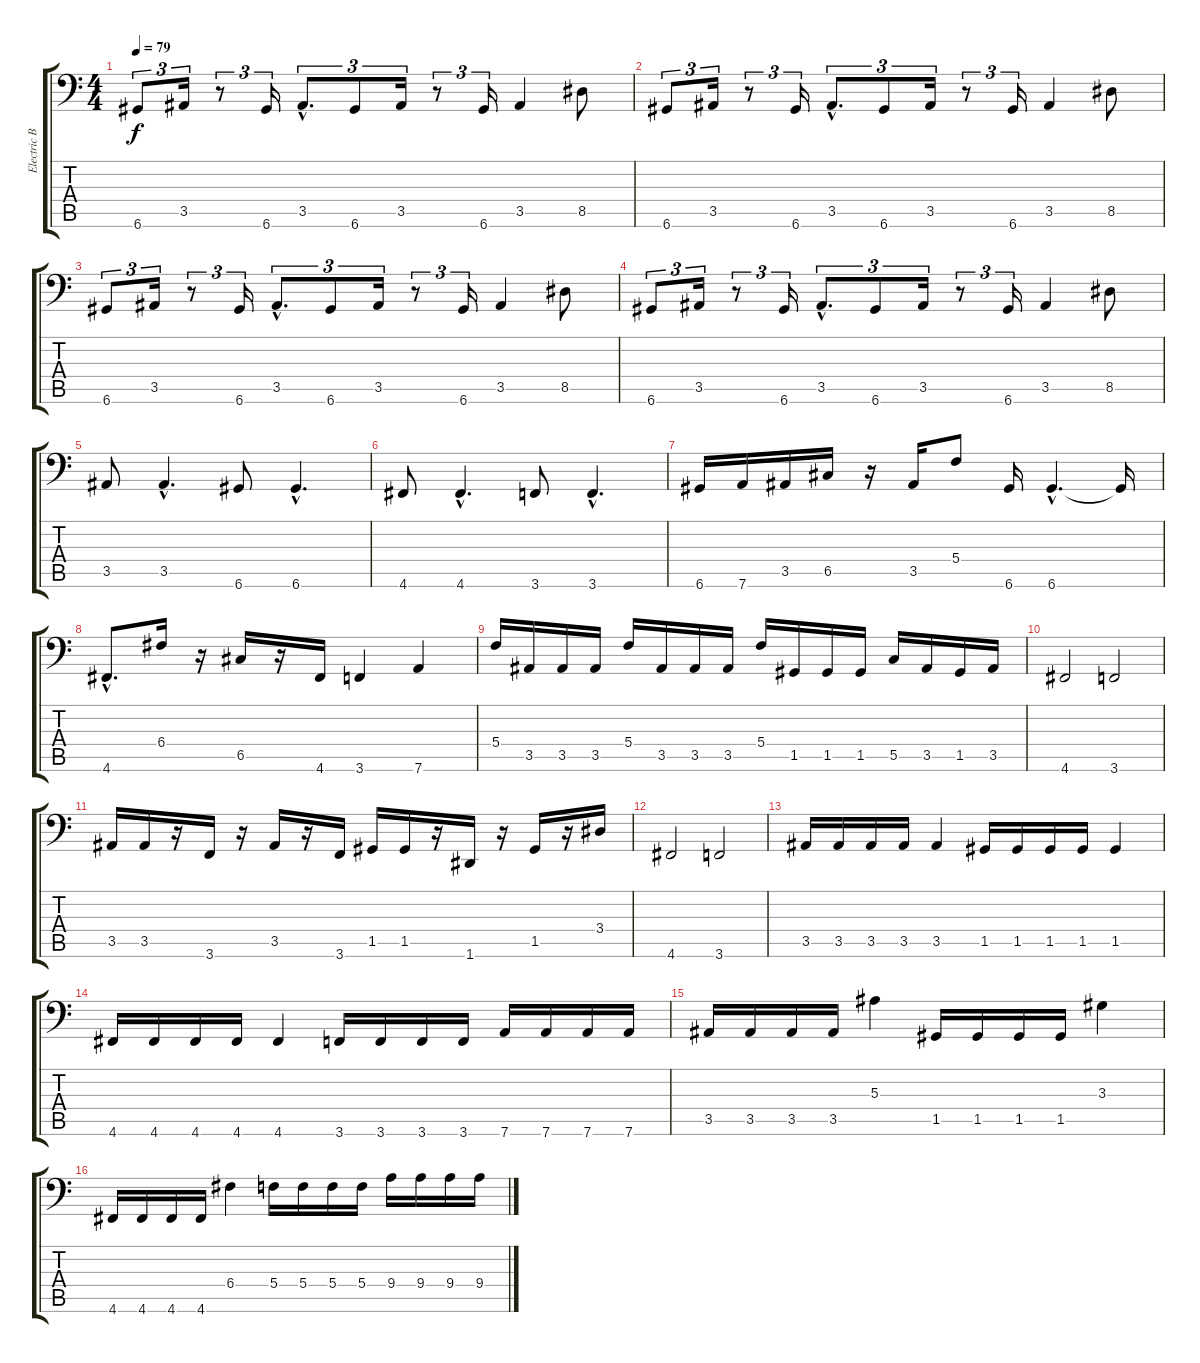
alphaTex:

\track ("Electric Bass" "Electric B") {instrument electricbassfinger}
\staff {score tabs}
\tuning (D3 A2 F2 C2 G1 D1) {hide}
\ts (4 4)
\tempo 79
\clef f4
\ks c
6.6.8{tu (3 2) dy f} 3.5.16{tu (3 2)} r.8{tu (3 2)} 6.6.16{tu (3 2)} 3.5{hac}.8{d tu (3 2)} 6.6.8{tu (3 2)} 3.5.16{tu (3 2)} r.8{tu (3 2)} 6.6.16{tu (3 2)} 3.5.4 8.5.8 |
6.6.8{tu (3 2)} 3.5.16{tu (3 2)} r.8{tu (3 2)} 6.6.16{tu (3 2)} 3.5{hac}.8{d tu (3 2)} 6.6.8{tu (3 2)} 3.5.16{tu (3 2)} r.8{tu (3 2)} 6.6.16{tu (3 2)} 3.5.4 8.5.8 |
6.6.8{tu (3 2)} 3.5.16{tu (3 2)} r.8{tu (3 2)} 6.6.16{tu (3 2)} 3.5{hac}.8{d tu (3 2)} 6.6.8{tu (3 2)} 3.5.16{tu (3 2)} r.8{tu (3 2)} 6.6.16{tu (3 2)} 3.5.4 8.5.8 |
6.6.8{tu (3 2)} 3.5.16{tu (3 2)} r.8{tu (3 2)} 6.6.16{tu (3 2)} 3.5{hac}.8{d tu (3 2)} 6.6.8{tu (3 2)} 3.5.16{tu (3 2)} r.8{tu (3 2)} 6.6.16{tu (3 2)} 3.5.4 8.5.8 |
3.5.8 3.5{hac}.4{d} 6.6.8 6.6{hac}.4{d} |
4.6.8 4.6{hac}.4{d} 3.6.8 3.6{hac}.4{d} |
6.6.16 7.6.16 3.5.16 6.5.16 r.16 3.5.16 5.4.8 6.6.16 6.6{hac}.4{d} 6.6{t}.16 |
4.6{hac}.8{d} 6.4.16 r.16 6.5.16 r.16 4.6.16 3.6.4 7.6.4 |
5.4.16 3.5.16 3.5.16 3.5.16 5.4.16 3.5.16 3.5.16 3.5.16 5.4.16 1.5.16 1.5.16 1.5.16 5.5.16 3.5.16 1.5.16 3.5.16 |
4.6.2 3.6.2 |
3.5.16 3.5.16 r.16 3.6.16 r.16 3.5.16 r.16 3.6.16 1.5.16 1.5.16 r.16 1.6.16 r.16 1.5.16 r.16 3.4.16 |
4.6.2 3.6.2 |
3.5.16 3.5.16 3.5.16 3.5.16 3.5.4 1.5.16 1.5.16 1.5.16 1.5.16 1.5.4 |
4.6.16 4.6.16 4.6.16 4.6.16 4.6.4 3.6.16 3.6.16 3.6.16 3.6.16 7.6.16 7.6.16 7.6.16 7.6.16 |
3.5.16 3.5.16 3.5.16 3.5.16 5.3.4 1.5.16 1.5.16 1.5.16 1.5.16 3.3.4 |
4.6.16 4.6.16 4.6.16 4.6.16 6.4.4 5.4.16 5.4.16 5.4.16 5.4.16 9.4.16 9.4.16 9.4.16 9.4.16
